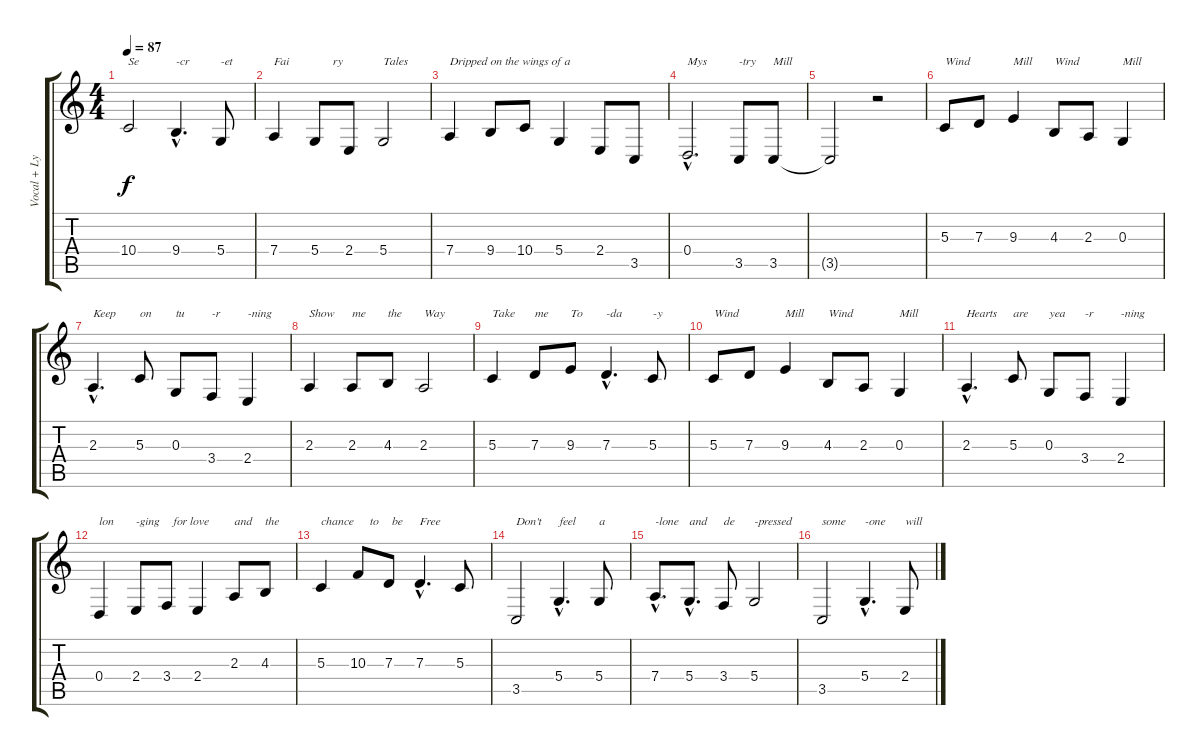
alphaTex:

\track ("Vocal + Lyric" "Vocal + Ly") {instrument englishhorn}
\staff {score tabs}
\tuning (E4 B3 G3 D3 A2 E2) {hide}
\ts (4 4)
\tempo 87
\clef g2
\ks c
10.4.2{txt "Se" dy f} 9.4{hac}.4{d txt "-cr"} 5.4.8{txt "-et"} |
7.4.4{txt "Fai"} 5.4.8{txt "      ry"} 2.4.8 5.4.2{txt "Tales"} |
7.4.4{txt "Dripped on the wings of a"} 9.4.8 10.4.8 5.4.4 2.4.8 3.5.8 |
0.4{hac}.2{d txt "Mys"} 3.5.8{txt "-try"} 3.5.8{txt "Mill"} |
3.5{t}.2 r.2 |
5.3.8{txt "Wind"} 7.3.8 9.3.4{txt "Mill"} 4.3.8{txt "Wind"} 2.3.8 0.3.4{txt "Mill"} |
2.3{hac}.4{d txt "Keep"} 5.3.8{txt "on"} 0.3.8{txt "tu"} 3.4.8{txt "-r"} 2.4.4{txt "-ning"} |
2.3.4{txt "Show"} 2.3.8{txt "me"} 4.3.8{txt "the"} 2.3.2{txt "Way"} |
5.3.4{txt "Take"} 7.3.8{txt "me"} 9.3.8{txt "To"} 7.3{hac}.4{d txt "-da"} 5.3.8{txt "-y"} |
5.3.8{txt "Wind"} 7.3.8 9.3.4{txt "Mill"} 4.3.8{txt "Wind"} 2.3.8 0.3.4{txt "Mill"} |
2.3{hac}.4{d txt "Hearts"} 5.3.8{txt "are"} 0.3.8{txt "yea"} 3.4.8{txt "-r"} 2.4.4{txt "-ning"} |
0.4.4{txt "lon"} 2.4.8{txt "-ging"} 3.4.8{txt "  for love"} 2.4.4 2.3.8{txt "and"} 4.3.8{txt "the"} |
5.3.4{txt "chance"} 10.3.8{txt "    to"} 7.3.8{txt " be"} 7.3{hac}.4{d txt "Free"} 5.3.8 |
3.5.2{txt "Don't"} 5.4{hac}.4{d txt "feel"} 5.4.8{txt "a"} |
7.4{hac}.8{d txt "-lone"} 5.4{hac}.8{d txt "and"} 3.4.8{txt "de"} 5.4.2{txt "-pressed"} |
3.5.2{txt "some"} 5.4{hac}.4{d txt "-one"} 2.4.8{txt "will"}
